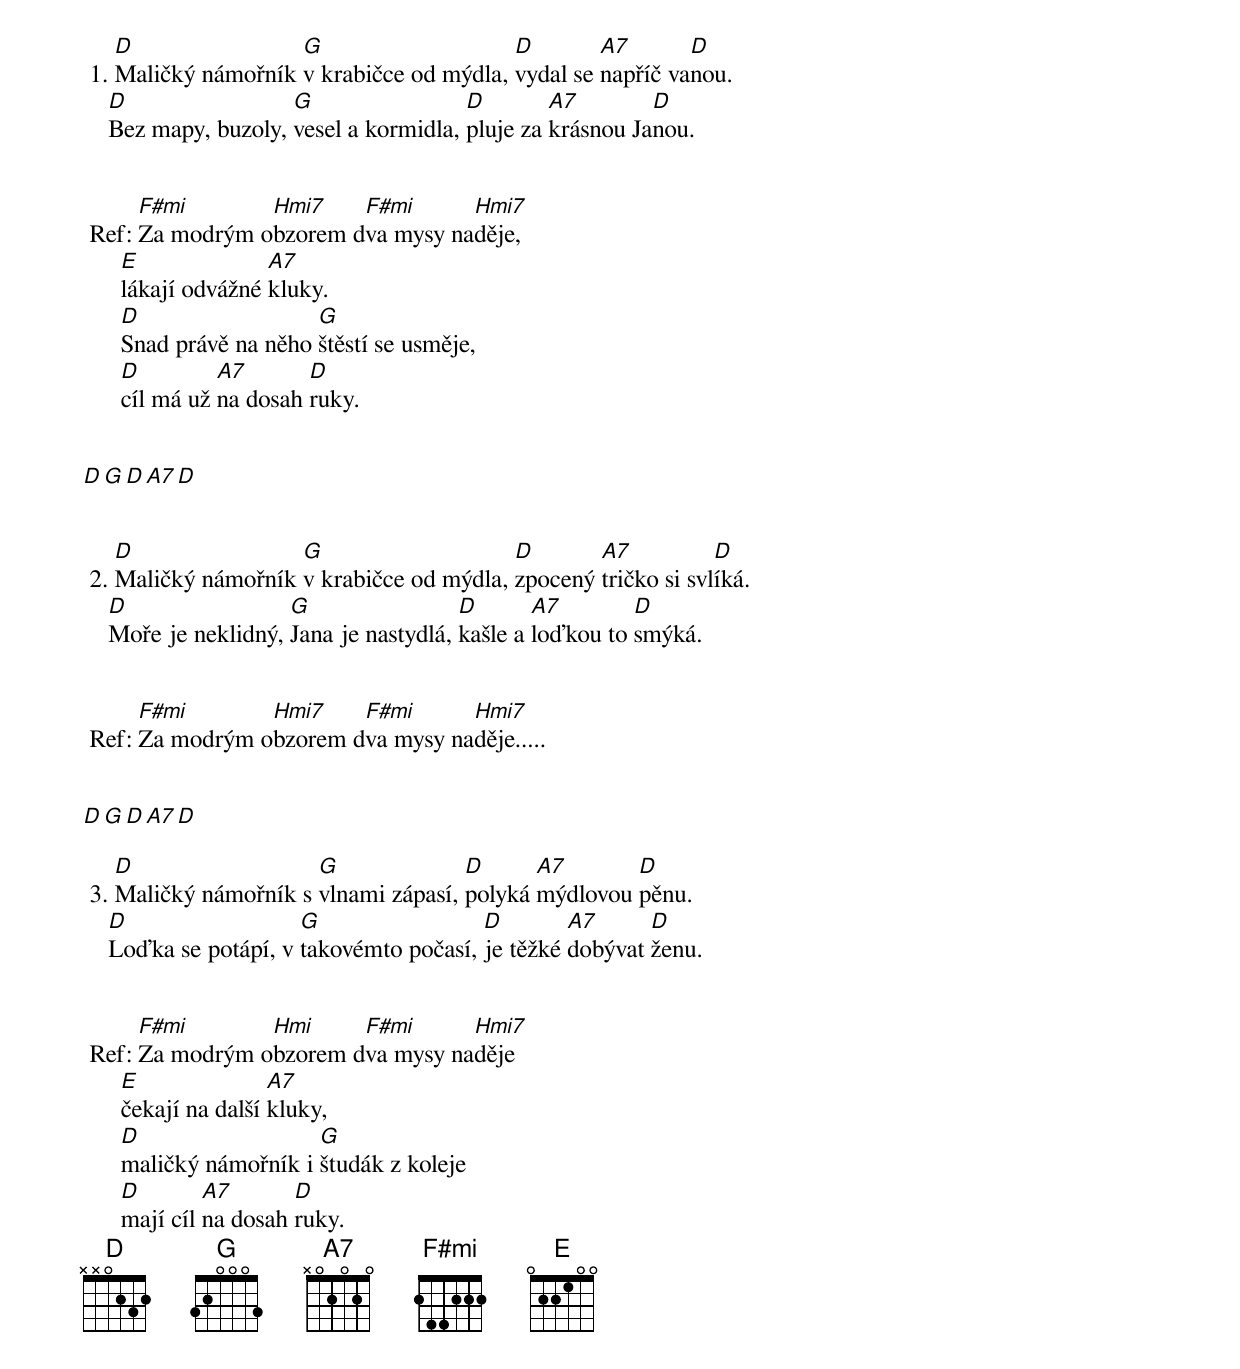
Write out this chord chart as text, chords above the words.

    D                G                    D        A7       D
 1. Maličký námořník v krabičce od mýdla, vydal se napříč vanou.
    D                 G                 D        A7        D
    Bez mapy, buzoly, vesel a kormidla, pluje za krásnou Janou.


      F#mi       Hmi7    F#mi      Hmi7
 Ref: Za modrým obzorem dva mysy naděje,
      E              A7
      lákají odvážné kluky.
      D                  G
      Snad právě na něho štěstí se usměje,
      D         A7       D
      cíl má už na dosah ruky.


      D  G  D  A7  D


    D                G                    D       A7           D
 2. Maličký námořník v krabičce od mýdla, zpocený tričko si svlíká.
    D                 G                 D       A7        D
    Moře je neklidný, Jana je nastydlá, kašle a loďkou to smýká.


      F#mi       Hmi7    F#mi      Hmi7
 Ref: Za modrým obzorem dva mysy naděje.....


      D  G  D  A7  D

    D                  G              D      A7       D
 3. Maličký námořník s vlnami zápasí, polyká mýdlovou pěnu.
    D                  G                 D        A7      D
    Loďka se potápí, v takovémto počasí, je těžké dobývat ženu.


      F#mi       Hmi     F#mi      Hmi7
 Ref: Za modrým obzorem dva mysy naděje
      E               A7
      čekají na další kluky,
      D                  G
      maličký námořník i študák z koleje
      D        A7       D
      mají cíl na dosah ruky.
